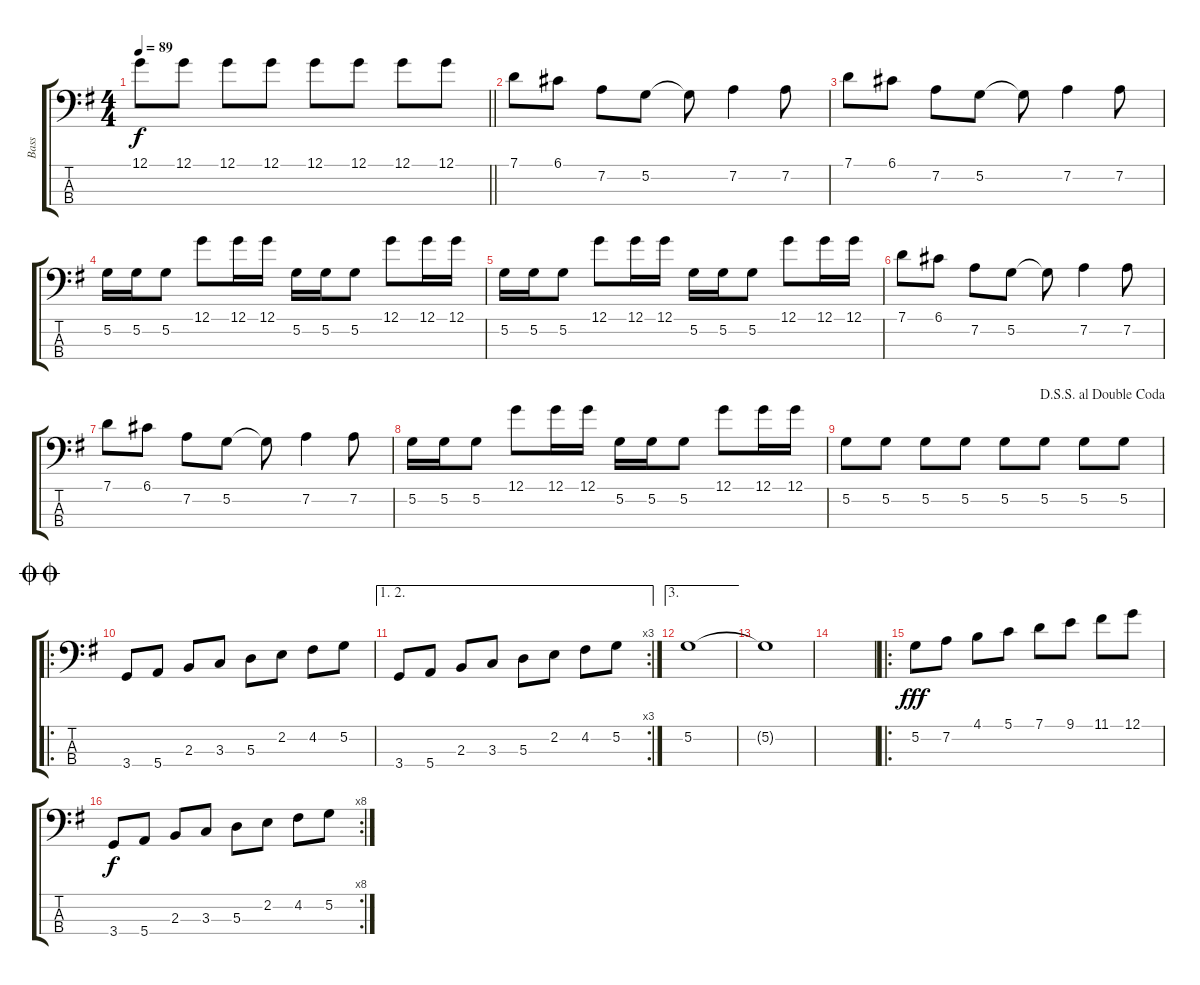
\track ("Bass" "Bass") {instrument electricbasspick}
\staff {score tabs}
\tuning (G2 D2 A1 E1) {hide}
\ts (4 4)
\tempo 89
\clef f4
\barLineRight lightlight
\ks g
12.1.8{dy f} 12.1.8 12.1.8 12.1.8 12.1.8 12.1.8 12.1.8 12.1.8 |
7.1.8 6.1.8 7.2.8 5.2.8 5.2{t}.8 7.2.4 7.2.8 |
7.1.8 6.1.8 7.2.8 5.2.8 5.2{t}.8 7.2.4 7.2.8 |
5.2.16 5.2.16 5.2.8 12.1.8 12.1.16 12.1.16 5.2.16 5.2.16 5.2.8 12.1.8 12.1.16 12.1.16 |
5.2.16 5.2.16 5.2.8 12.1.8 12.1.16 12.1.16 5.2.16 5.2.16 5.2.8 12.1.8 12.1.16 12.1.16 |
7.1.8 6.1.8 7.2.8 5.2.8 5.2{t}.8 7.2.4 7.2.8 |
7.1.8 6.1.8 7.2.8 5.2.8 5.2{t}.8 7.2.4 7.2.8 |
5.2.16 5.2.16 5.2.8 12.1.8 12.1.16 12.1.16 5.2.16 5.2.16 5.2.8 12.1.8 12.1.16 12.1.16 |
\jump dalsegnosegnoaldoublecoda
5.2.8 5.2.8 5.2.8 5.2.8 5.2.8 5.2.8 5.2.8 5.2.8 |
\ro
\jump doublecoda
3.4.8 5.4.8 2.3.8 3.3.8 5.3.8 2.2.8 4.2.8 5.2.8 |
\ae (1 2)
\rc 3
3.4.8 5.4.8 2.3.8 3.3.8 5.3.8 2.2.8 4.2.8 5.2.8 |
\ae 3
5.2.1 |
5.2{t}.1 |
|
\ro
5.2.8{dy fff} 7.2.8 4.1.8 5.1.8 7.1.8 9.1.8 11.1.8 12.1.8 |
\rc 8
3.4.8{dy f} 5.4.8 2.3.8 3.3.8 5.3.8 2.2.8 4.2.8 5.2.8
